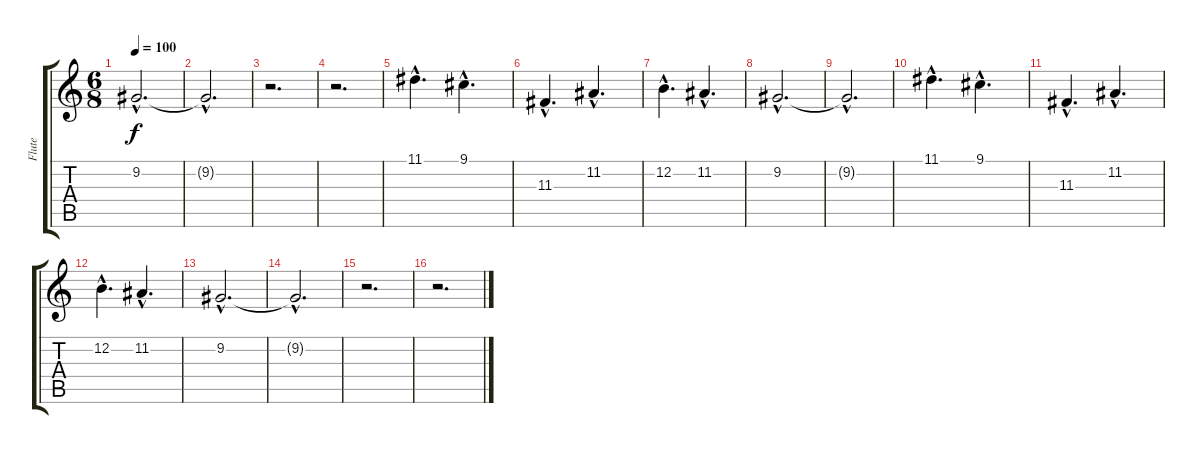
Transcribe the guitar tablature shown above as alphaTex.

\track ("Flute" "Flute") {instrument flute}
\staff {score tabs}
\tuning (E4 B3 G3 D3 A2 E2) {hide}
\ts (6 8)
\tempo 100
\clef g2
\ks c
9.2{hac}.2{d dy f} |
9.2{hac t}.2{d} |
r.2{d} |
r.2{d} |
11.1{hac}.4{d volume 10} 9.1{hac}.4{d} |
11.3{hac}.4{d} 11.2{hac}.4{d} |
12.2{hac}.4{d} 11.2{hac}.4{d} |
9.2{hac}.2{d} |
9.2{hac t}.2{d} |
11.1{hac}.4{d} 9.1{hac}.4{d} |
11.3{hac}.4{d} 11.2{hac}.4{d} |
12.2{hac}.4{d} 11.2{hac}.4{d} |
9.2{hac}.2{d} |
9.2{hac t}.2{d} |
r.2{d} |
r.2{d}
